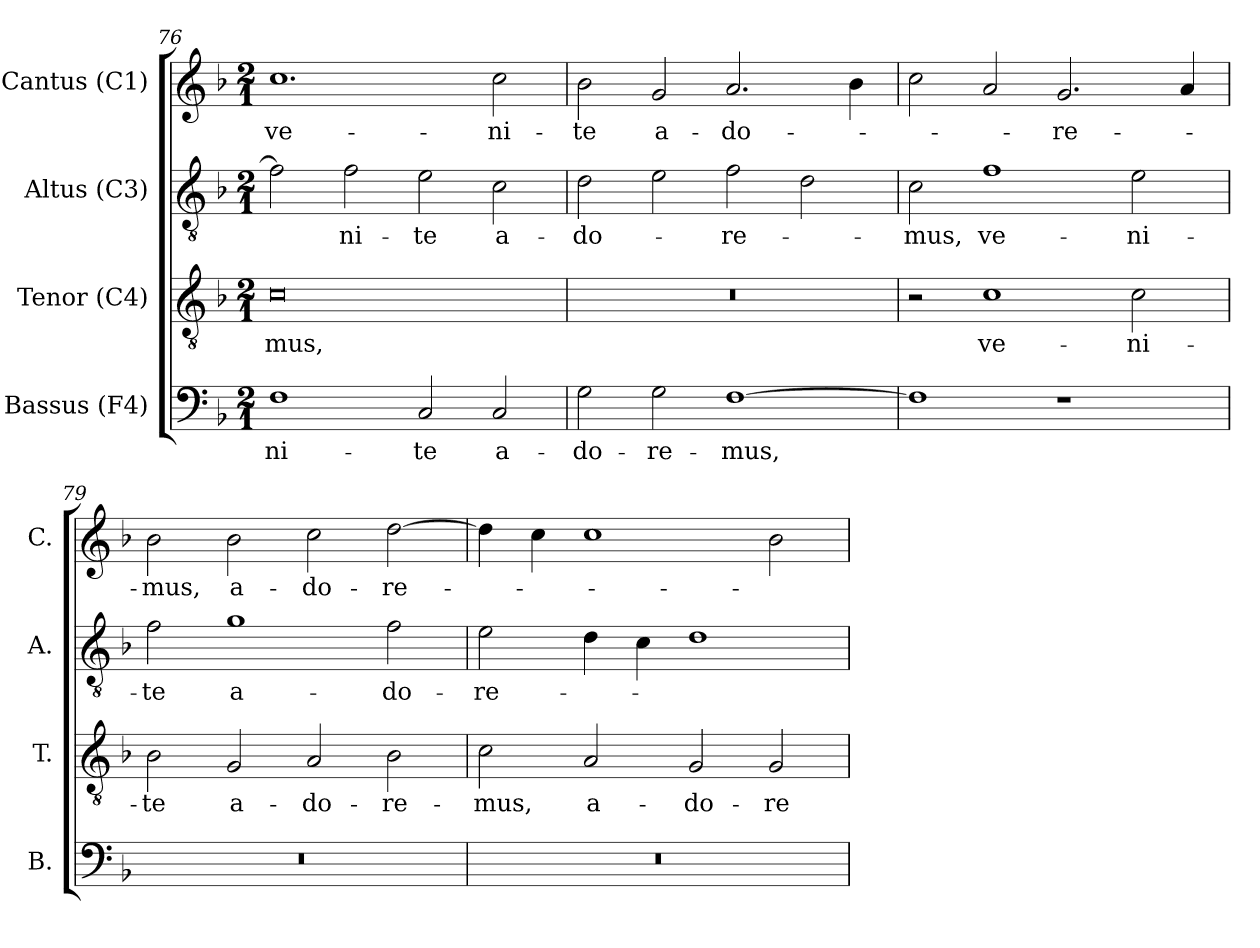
**kern	**text	**kern	**text	**kern	**text	**kern	**text
*part4	*part4	*part3	*part3	*part2	*part2	*part1	*part1
*staff4	*staff4	*staff3	*staff3	*staff2	*staff2	*staff1	*staff1
*I"Bassus (F4)	*	*I"Tenor (C4)	*	*I"Altus (C3)	*	*I"Cantus (C1)	*
*I'B.	*	*I'T.	*	*I'A.	*	*I'C.	*
!!LO:PB:g=z
*clefF4	*	*clefGv2	*	*clefGv2	*	*clefG2	*
*	*	*ITrd7c12	*	*ITrd7c12	*	*	*
*k[b-]	*	*k[b-]	*	*k[b-]	*	*k[b-]	*
*F:	*	*F:	*	*F:	*	*F:	*
*M2/1	*	*M2/1	*	*M2/1	*	*M2/1	*
=76	=76	=76	=76	=76	=76	=76	=76
!	!LO:LY:b:color=#000000	!	!	!	!	!	!
!	!	!	!LO:LY:b:color=#000000	!	!	!	!
!	!	!	!	!	!	!	!LO:LY:b:color=#000000
1Fi	-ni-	0Ci	-mus,	2Fi\]	.	1.cci	ve-
!	!	!	!	!	!LO:LY:b:color=#000000	!	!
.	.	.	.	2Fi\	-ni-	.	.
!	!LO:LY:b:color=#000000	!	!	!	!	!	!
!	!	!	!	!	!LO:LY:b:color=#000000	!	!
2Ci/	-te	.	.	2Ei\	-te	.	.
!	!LO:LY:b:color=#000000	!	!	!	!	!	!
!	!	!	!	!	!LO:LY:b:color=#000000	!	!
!	!	!	!	!	!	!	!LO:LY:b:color=#000000
2Ci/	a-	.	.	2Ci\	a-	2cci\	-ni-
=77	=77	=77	=77	=77	=77	=77	=77
!	!LO:LY:b:color=#000000	!LO:N:vis=1	!	!	!	!	!
!	!	!	!	!	!LO:LY:b:color=#000000	!	!
!	!	!	!	!	!	!	!LO:LY:b:color=#000000
2Gi\	-do-	0r	.	2Di\	-do-	2b-i\	-te
!	!LO:LY:b:color=#000000	!	!	!	!	!	!
!	!	!	!	!	!	!	!LO:LY:b:color=#000000
2Gi\	-re-	.	.	2Ei\	.	2gi/	a-
!	!LO:LY:b:color=#000000	!	!	!	!	!	!
!	!	!	!	!	!LO:LY:b:color=#000000	!	!
!	!	!	!	!	!	!	!LO:LY:b:color=#000000
[1Fi	-mus,	.	.	2Fi\	-re-	2.ai/	-do-
.	.	.	.	2Di\	.	.	.
.	.	.	.	.	.	4b-i\	.
=78	=78	=78	=78	=78	=78	=78	=78
!	!	!	!	!	!LO:LY:b:color=#000000	!	!
1Fi]	.	2r	.	2Ci\	-mus,	2cci\	.
!	!	!	!LO:LY:b:color=#000000	!	!	!	!
!	!	!	!	!	!LO:LY:b:color=#000000	!	!
.	.	1Ci	ve-	1Fi	ve-	2ai/	.
!	!	!	!	!	!	!	!LO:LY:b:color=#000000
1r	.	.	.	.	.	2.gi/	-re-
!	!	!	!LO:LY:b:color=#000000	!	!	!	!
!	!	!	!	!	!LO:LY:b:color=#000000	!	!
.	.	2Ci\	-ni-	2Ei\	-ni-	.	.
.	.	.	.	.	.	4ai/	.
=79	=79	=79	=79	=79	=79	=79	=79
!LO:N:vis=1	!	!	!	!	!	!	!
!	!	!	!LO:LY:b:color=#000000	!	!	!	!
!	!	!	!	!	!LO:LY:b:color=#000000	!	!
!	!	!	!	!	!	!	!LO:LY:b:color=#000000
0r	.	2BB-i\	-te	2Fi\	-te	2b-i\	-mus,
!	!	!	!LO:LY:b:color=#000000	!	!	!	!
!	!	!	!	!	!LO:LY:b:color=#000000	!	!
!	!	!	!	!	!	!	!LO:LY:b:color=#000000
.	.	2GGi/	a-	1Gi	a-	2b-i\	a-
!	!	!	!LO:LY:b:color=#000000	!	!	!	!
!	!	!	!	!	!	!	!LO:LY:b:color=#000000
.	.	2AAi/	-do-	.	.	2cci\	-do-
!	!	!	!LO:LY:b:color=#000000	!	!	!	!
!	!	!	!	!	!LO:LY:b:color=#000000	!	!
!	!	!	!	!	!	!	!LO:LY:b:color=#000000
.	.	2BB-i\	-re-	2Fi\	-do-	[2ddi\	-re-
!!LO:LB:g=z
=80	=80	=80	=80	=80	=80	=80	=80
!LO:N:vis=1	!	!	!	!	!	!	!
!	!	!	!LO:LY:b:color=#000000	!	!	!	!
!	!	!	!	!	!LO:LY:b:color=#000000	!	!
0r	.	2Ci\	-mus,	2Ei\	-re-	4ddi\]	.
.	.	.	.	.	.	4cci\	.
!	!	!	!LO:LY:b:color=#000000	!	!	!	!
.	.	2AAi/	a-	4Di\	.	1cci	.
.	.	.	.	4Ci\	.	.	.
!	!	!	!LO:LY:b:color=#000000	!	!	!	!
.	.	2GGi/	-do-	1Di	.	.	.
!	!	!	!LO:LY:b:color=#000000	!	!	!	!
.	.	2GGi/	-re-	.	.	2b-i\	.
=	=	=	=	=	=	=	=
*-	*-	*-	*-	*-	*-	*-	*-
